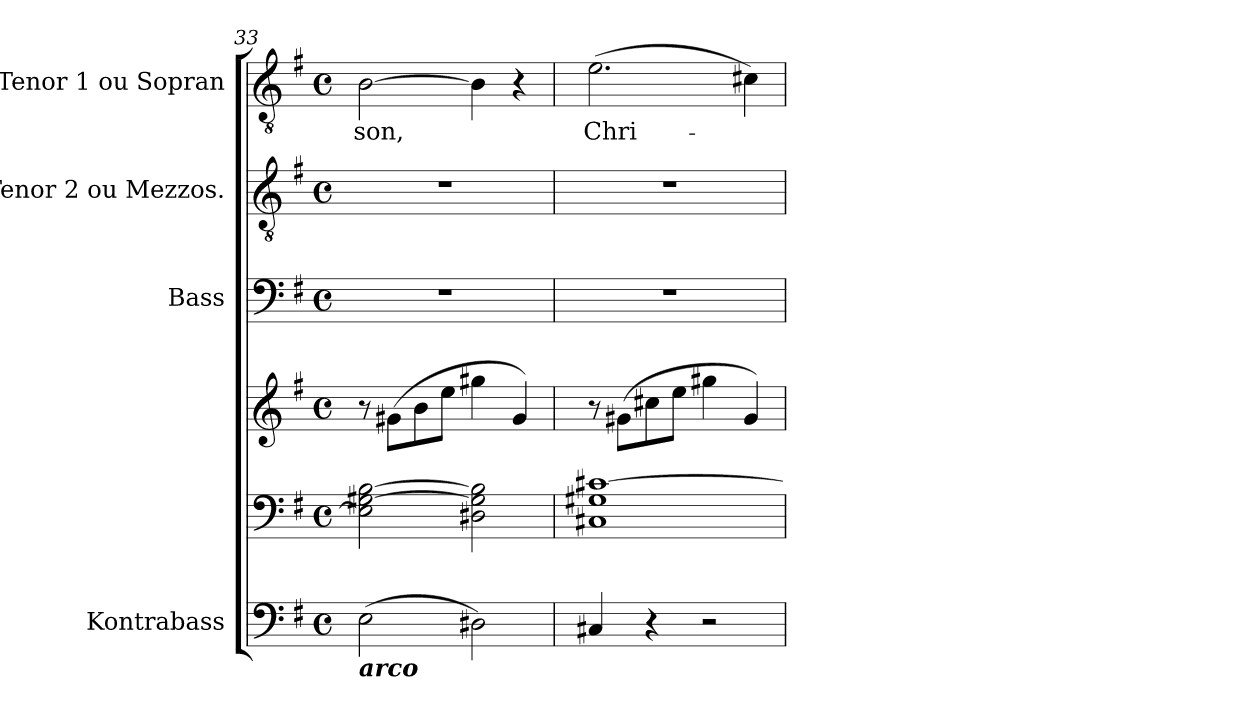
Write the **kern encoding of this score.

**kern	**kern	**kern	**kern	**kern	**kern	**text
*part5	*part4	*part4	*part3	*part2	*part1	*part1
*staff6	*staff5	*staff4	*staff3	*staff2	*staff1	*staff1
*I"Kontrabass	*	*	*I"Bass	*I"Tenor 2 ou Mezzos.	*I"Tenor 1 ou Sopran	*
*I'Kb.	*	*	*	*	*	*
*clefF4	*clefF4	*clefG2	*clefF4	*clefGv2	*clefGv2	*
*ITrd7c12	*	*	*	*	*	*
*k[f#]	*k[f#]	*k[f#]	*k[f#]	*k[f#]	*k[f#]	*
*G:	*G:	*G:	*G:	*G:	*G:	*
*M4/4	*M4/4	*M4/4	*M4/4	*M4/4	*M4/4	*
*met(c)	*met(c)	*met(c)	*met(c)	*met(c)	*met(c)	*
=33	=33	=33	=33	=33	=33	=33
!LO:TX:b:Bi:t=arco	!	!	!	!	!	!
!	!	!	!	!	!	!LO:LY:b
(>2EE\	2E\] [2G#X\ [2B\	8r	1r	1r	[2B\	-son,
.	.	(>8g#X\L	.	.	.	.
.	.	8b\	.	.	.	.
.	.	8ee\J	.	.	.	.
2DD#X\)	2D#X\ 2G#\] 2B\]	4gg#X\	.	.	4B\]	.
.	.	4g#/)	.	.	4r	.
!!LO:PB:g=z
=34	=34	=34	=34	=34	=34	=34
!	!	!	!	!	!	!LO:LY:b
4CC#X/	1C#X 1G#X [1c#X	8r	1r	1r	(>2.e\	Chri-
.	.	(>8g#X\L	.	.	.	.
4r	.	8cc#X\	.	.	.	.
.	.	8ee\J	.	.	.	.
2r	.	4gg#X\	.	.	.	.
.	.	4g#/)	.	.	4c#X\)	.
=	=	=	=	=	=	=
*-	*-	*-	*-	*-	*-	*-
